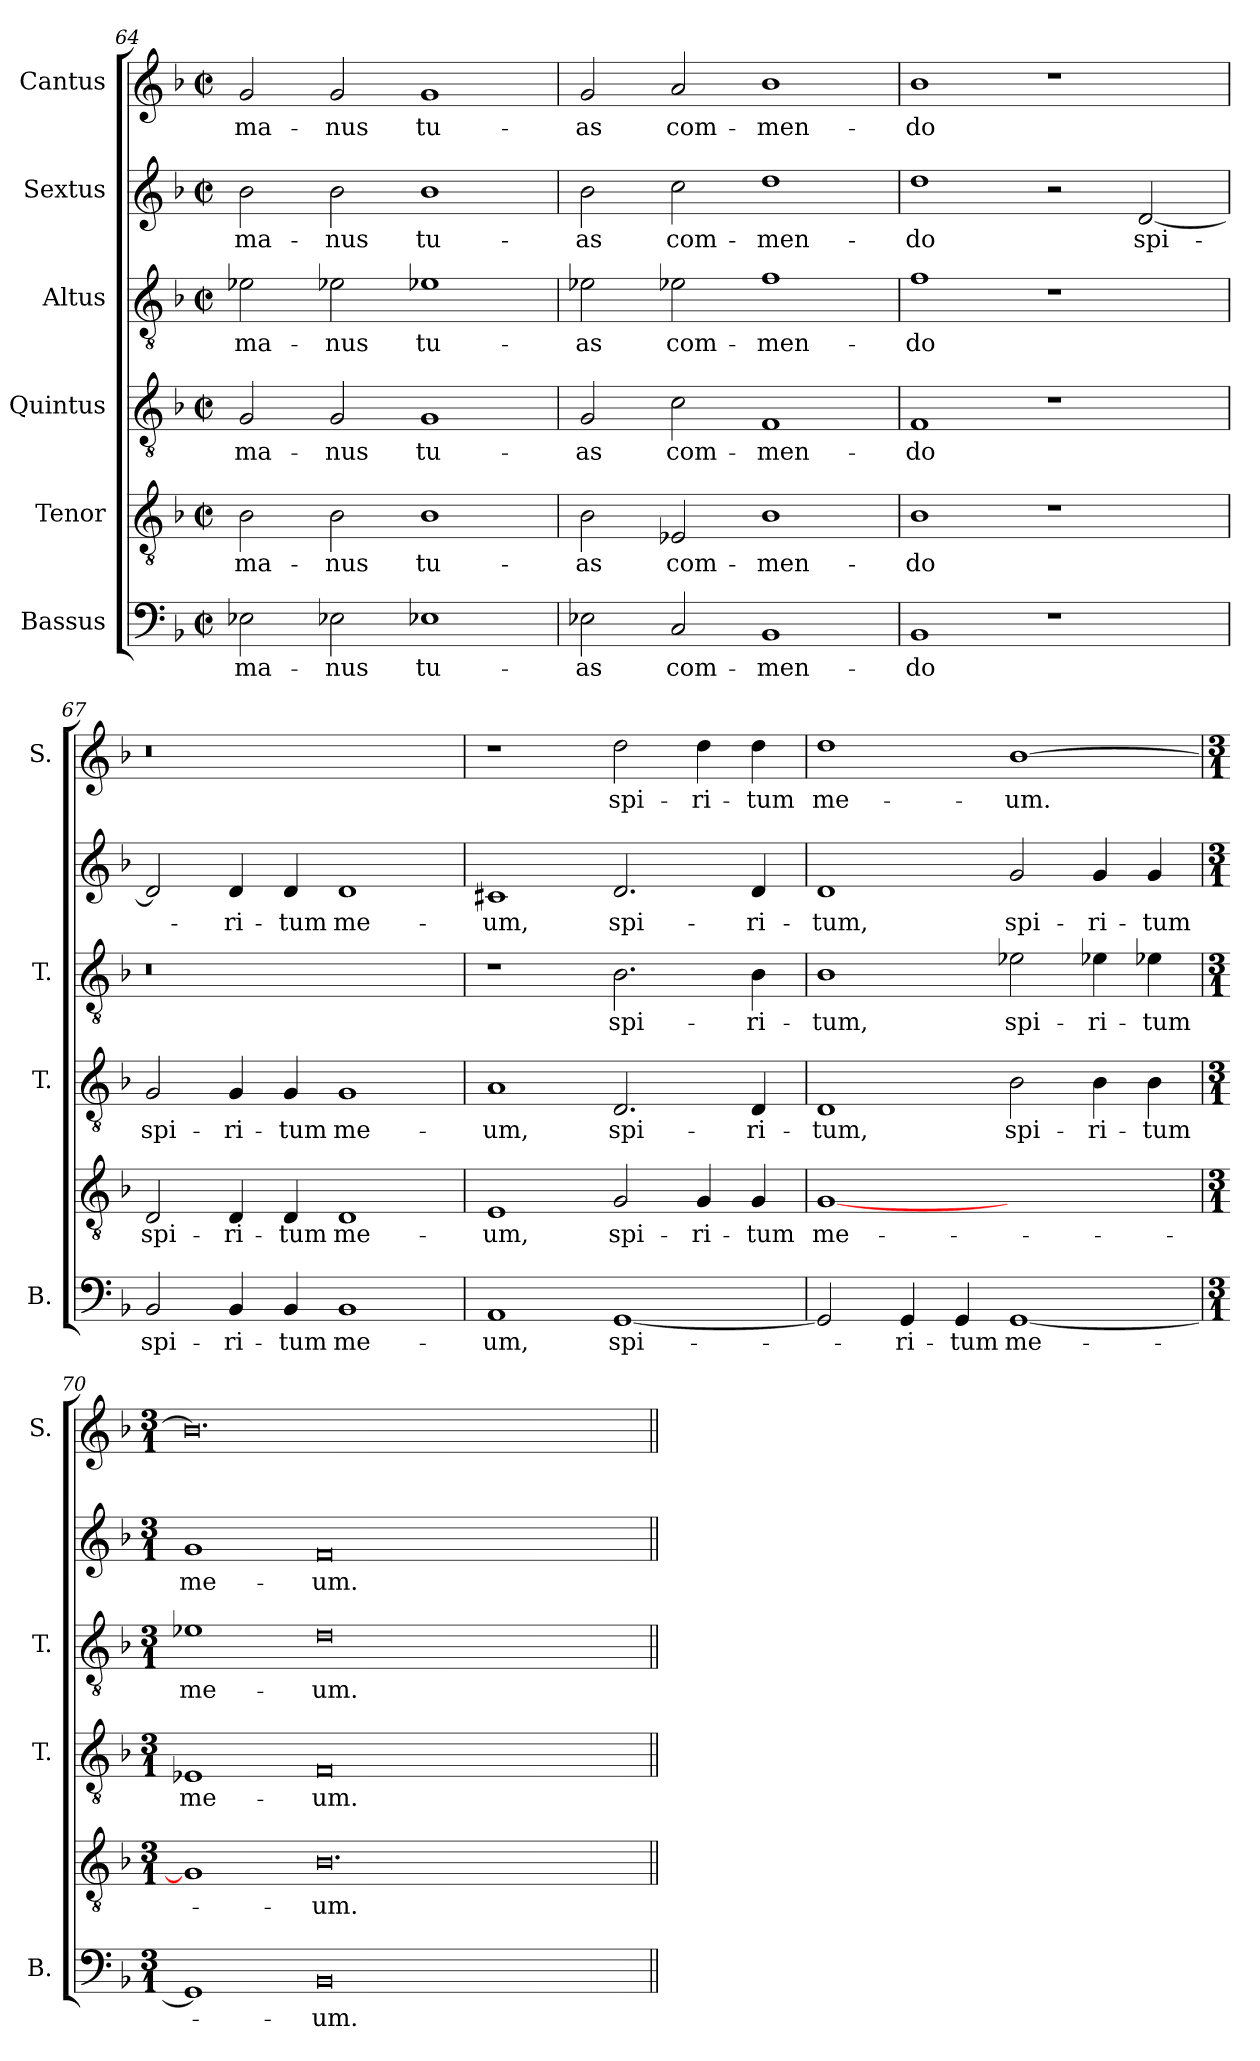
**kern	**text	**kern	**text	**kern	**text	**kern	**text	**kern	**text	**kern	**text
*part6	*part6	*part5	*part5	*part4	*part4	*part3	*part3	*part2	*part2	*part1	*part1
*staff6	*staff6	*staff5	*staff5	*staff4	*staff4	*staff3	*staff3	*staff2	*staff2	*staff1	*staff1
*I"Bassus	*	*I"Tenor	*	*I"Quintus	*	*I"Altus	*	*I"Sextus	*	*I"Cantus	*
*I'B.	*	*	*	*I'T.	*	*I'T.	*	*	*	*I'S.	*
*clefF4	*	*clefGv2	*	*clefGv2	*	*clefGv2	*	*clefG2	*	*clefG2	*
*k[b-]	*	*k[b-]	*	*k[b-]	*	*k[b-]	*	*k[b-]	*	*k[b-]	*
*F:	*	*F:	*	*F:	*	*F:	*	*F:	*	*F:	*
*M2/2	*	*M2/2	*	*M2/2	*	*M2/2	*	*M2/2	*	*M2/2	*
*met(c|)	*	*met(c|)	*	*met(c|)	*	*met(c|)	*	*met(c|)	*	*met(c|)	*
=64	=64	=64	=64	=64	=64	=64	=64	=64	=64	=64	=64
2E-X\	ma-	2B-\	ma-	2G/	ma-	2e-X\	ma-	2b-\	ma-	2g/	ma-
2E-X\	-nus	2B-\	-nus	2G/	-nus	2e-X\	-nus	2b-\	-nus	2g/	-nus
1E-X\	tu-	1B-\	tu-	1G/	tu-	1e-X\	tu-	1b-\	tu-	1g/	tu-
=65	=65	=65	=65	=65	=65	=65	=65	=65	=65	=65	=65
2E-X\	-as	2B-\	-as	2G/	-as	2e-X\	-as	2b-\	-as	2g/	-as
2C/	com-	2E-X/	com-	2c\	com-	2e-X\	com-	2cc\	com-	2a/	com-
1BB-/	-men-	1B-\	-men-	1F/	-men-	1f\	-men-	1dd\	-men-	1b-\	-men-
=66	=66	=66	=66	=66	=66	=66	=66	=66	=66	=66	=66
1BB-/	-do	1B-\	-do	1F/	-do	1f\	-do	1dd\	-do	1b-\	-do
1r	.	1r	.	1r	.	1r	.	2r	.	1r	.
.	.	.	.	.	.	.	.	[2d/	spi-	.	.
=67	=67	=67	=67	=67	=67	=67	=67	=67	=67	=67	=67
!	!	!	!	!	!	!LO:N:vis=0	!	!	!	!LO:N:vis=0	!
2BB-/	spi-	2D/	spi-	2G/	spi-	1r	.	2d/]	.	1r	.
4BB-/	-ri-	4D/	-ri-	4G/	-ri-	.	.	4d/	-ri-	.	.
4BB-/	-tum	4D/	-tum	4G/	-tum	.	.	4d/	-tum	.	.
1BB-/	me-	1D/	me-	1G/	me-	1ryy	.	1d/	me-	1ryy	.
=68	=68	=68	=68	=68	=68	=68	=68	=68	=68	=68	=68
1AA/	-um,	1E/	-um,	1A/	-um,	1r	.	1c#X/	-um,	1r	.
[1GG/	spi-	2G/	spi-	2.D/	spi-	2.B-\	spi-	2.d/	spi-	2dd\	spi-
.	.	4G/	-ri-	.	.	.	.	.	.	4dd\	-ri-
.	.	4G/	-tum	4D/	-ri-	4B-\	-ri-	4d/	-ri-	4dd\	-tum
=69	=69	=69	=69	=69	=69	=69	=69	=69	=69	=69	=69
2GG/]	.	[1G/	me-	1D/	-tum,	1B-\	-tum,	1d/	-tum,	1dd\	me-
4GG/	-ri-	.	.	.	.	.	.	.	.	.	.
4GG/	-tum	.	.	.	.	.	.	.	.	.	.
[1GG/	me-	1ryy	.	2B-\	spi-	2e-X\	spi-	2g/	spi-	[1b-\	-um.
.	.	.	.	4B-\	-ri-	4e-X\	-ri-	4g/	-ri-	.	.
.	.	.	.	4B-\	-tum	4e-X\	-tum	4g/	-tum	.	.
=70	=70	=70	=70	=70	=70	=70	=70	=70	=70	=70	=70
*M3/1	*	*M3/1	*	*M3/1	*	*M3/1	*	*M3/1	*	*M3/1	*
1GG/]	.	1G/]	.	1E-X/	me-	1e-X\	me-	1g/	me-	0.b-\]	.
0BB-/	-um.	0.B-\	-um.	0F/	-um.	0d\	-um.	0f/	-um.	.	.
1ryy	.	.	.	1ryy	.	1ryy	.	1ryy	.	1ryy	.
=||	=||	=||	=||	=||	=||	=||	=||	=||	=||	=||	=||
*-	*-	*-	*-	*-	*-	*-	*-	*-	*-	*-	*-
